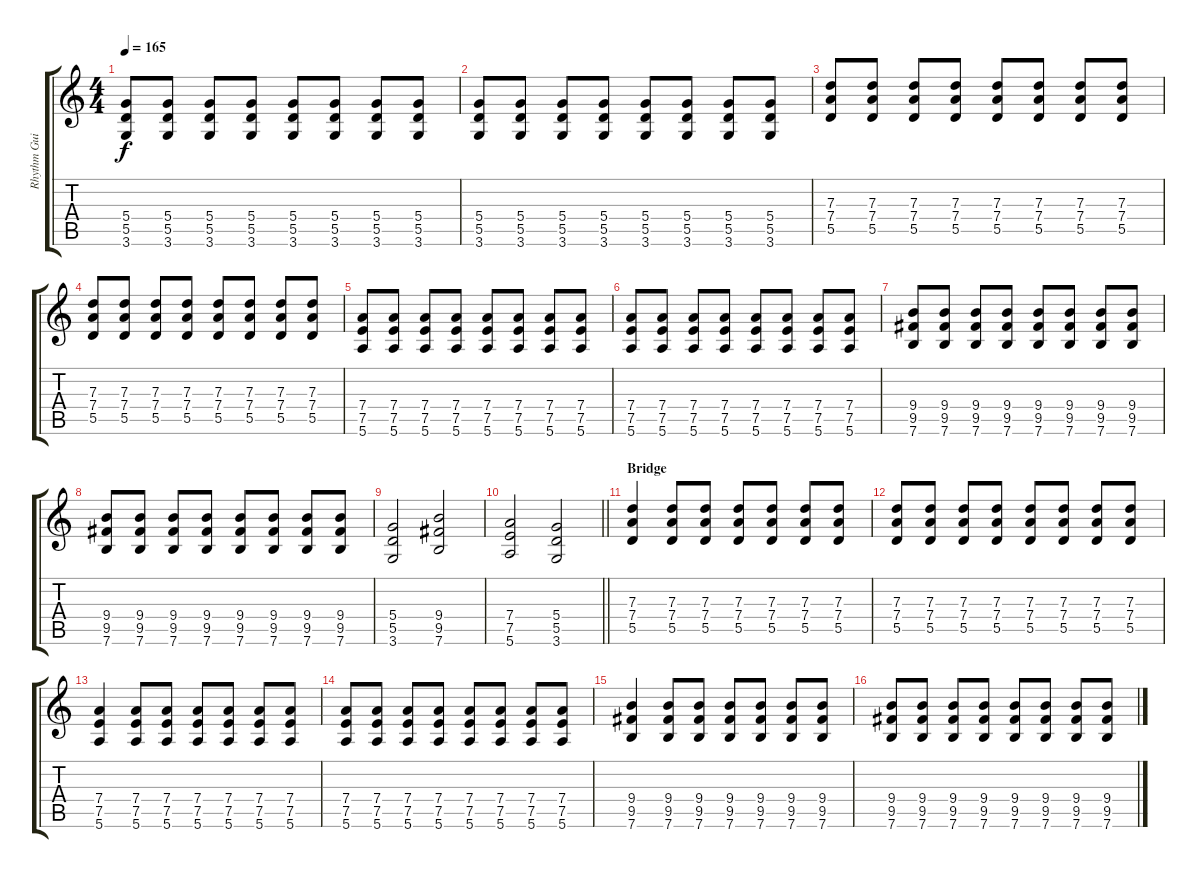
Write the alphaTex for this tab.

\track ("Rhythm Guitar" "Rhythm Gui") {instrument overdrivenguitar}
\staff {score tabs}
\tuning (E4 B3 G3 D3 A2 E2) {hide}
\ts (4 4)
\tempo 165
\clef g2
\ks c
(5.4 5.5 3.6).8{dy f} (5.4 5.5 3.6).8 (5.4 5.5 3.6).8 (5.4 5.5 3.6).8 (5.4 5.5 3.6).8 (5.4 5.5 3.6).8 (5.4 5.5 3.6).8 (5.4 5.5 3.6).8 |
(5.4 5.5 3.6).8 (5.4 5.5 3.6).8 (5.4 5.5 3.6).8 (5.4 5.5 3.6).8 (5.4 5.5 3.6).8 (5.4 5.5 3.6).8 (5.4 5.5 3.6).8 (5.4 5.5 3.6).8 |
(7.3 7.4 5.5).8 (7.3 7.4 5.5).8 (7.3 7.4 5.5).8 (7.3 7.4 5.5).8 (7.3 7.4 5.5).8 (7.3 7.4 5.5).8 (7.3 7.4 5.5).8 (7.3 7.4 5.5).8 |
(7.3 7.4 5.5).8 (7.3 7.4 5.5).8 (7.3 7.4 5.5).8 (7.3 7.4 5.5).8 (7.3 7.4 5.5).8 (7.3 7.4 5.5).8 (7.3 7.4 5.5).8 (7.3 7.4 5.5).8 |
(7.4 7.5 5.6).8 (7.4 7.5 5.6).8 (7.4 7.5 5.6).8 (7.4 7.5 5.6).8 (7.4 7.5 5.6).8 (7.4 7.5 5.6).8 (7.4 7.5 5.6).8 (7.4 7.5 5.6).8 |
(7.4 7.5 5.6).8 (7.4 7.5 5.6).8 (7.4 7.5 5.6).8 (7.4 7.5 5.6).8 (7.4 7.5 5.6).8 (7.4 7.5 5.6).8 (7.4 7.5 5.6).8 (7.4 7.5 5.6).8 |
(9.4 9.5 7.6).8 (9.4 9.5 7.6).8 (9.4 9.5 7.6).8 (9.4 9.5 7.6).8 (9.4 9.5 7.6).8 (9.4 9.5 7.6).8 (9.4 9.5 7.6).8 (9.4 9.5 7.6).8 |
(9.4 9.5 7.6).8 (9.4 9.5 7.6).8 (9.4 9.5 7.6).8 (9.4 9.5 7.6).8 (9.4 9.5 7.6).8 (9.4 9.5 7.6).8 (9.4 9.5 7.6).8 (9.4 9.5 7.6).8 |
(5.4 5.5 3.6).2 (9.4 9.5 7.6).2 |
\barLineRight lightlight
(7.4 7.5 5.6).2 (5.4 5.5 3.6).2 |
\section ("" "Bridge")
(7.3 7.4 5.5).4 (7.3 7.4 5.5).8 (7.3 7.4 5.5).8 (7.3 7.4 5.5).8 (7.3 7.4 5.5).8 (7.3 7.4 5.5).8 (7.3 7.4 5.5).8 |
(7.3 7.4 5.5).8 (7.3 7.4 5.5).8 (7.3 7.4 5.5).8 (7.3 7.4 5.5).8 (7.3 7.4 5.5).8 (7.3 7.4 5.5).8 (7.3 7.4 5.5).8 (7.3 7.4 5.5).8 |
(7.4 7.5 5.6).4 (7.4 7.5 5.6).8 (7.4 7.5 5.6).8 (7.4 7.5 5.6).8 (7.4 7.5 5.6).8 (7.4 7.5 5.6).8 (7.4 7.5 5.6).8 |
(7.4 7.5 5.6).8 (7.4 7.5 5.6).8 (7.4 7.5 5.6).8 (7.4 7.5 5.6).8 (7.4 7.5 5.6).8 (7.4 7.5 5.6).8 (7.4 7.5 5.6).8 (7.4 7.5 5.6).8 |
(9.4 9.5 7.6).4 (9.4 9.5 7.6).8 (9.4 9.5 7.6).8 (9.4 9.5 7.6).8 (9.4 9.5 7.6).8 (9.4 9.5 7.6).8 (9.4 9.5 7.6).8 |
(9.4 9.5 7.6).8 (9.4 9.5 7.6).8 (9.4 9.5 7.6).8 (9.4 9.5 7.6).8 (9.4 9.5 7.6).8 (9.4 9.5 7.6).8 (9.4 9.5 7.6).8 (9.4 9.5 7.6).8
